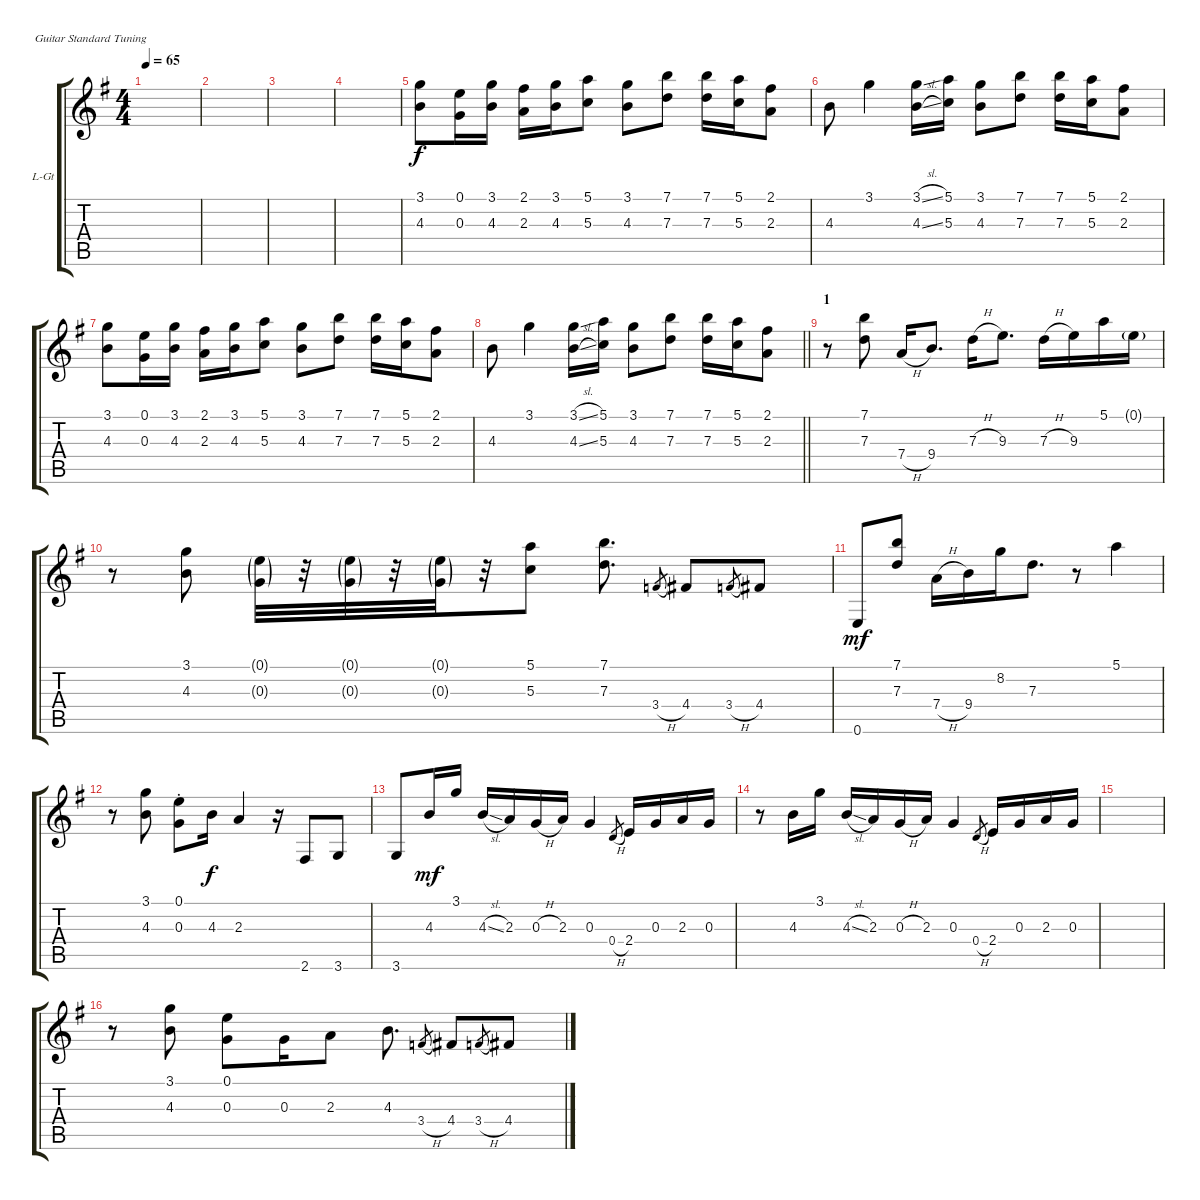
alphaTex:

\defaultSystemsLayout 4
\bracketExtendMode groupsimilarinstruments
\firstSystemTrackNameOrientation horizontal
\otherSystemsTrackNameOrientation horizontal
\track ("Lead Guitar" "L-Gt") {instrument electricguitarclean}
\staff {score tabs}
\tuning (E4 B3 G3 D3 A2 E2)
\ts (4 4)
\tempo 65
\clef g2
\scale
0.485477
\ks eminor
|
\scale
0.257261 |
\scale
0.257261 |
\scale
0.333333 |
\scale
0.333333 (3.1 4.3).8 (0.1 0.3).16 (3.1 4.3).16 (2.1 2.3).16 (3.1 4.3).16 (5.1 5.3).8 (3.1 4.3).8 (7.1 7.3).8 (7.1 7.3).16 (5.1 5.3).16 (2.1 2.3).8 |
\scale
0.333333 4.3.8 3.1.4 (3.1{sl} 4.3{sl}).16 (5.1 5.3).16 (3.1 4.3).8 (7.1 7.3).8 (7.3 7.1).16 (5.1 5.3).16 (2.3 2.1).8 |
(3.1 4.3).8 (0.1 0.3).16 (3.1 4.3).16 (2.1 2.3).16 (3.1 4.3).16 (5.1 5.3).8 (3.1 4.3).8 (7.1 7.3).8 (7.1 7.3).16 (5.1 5.3).16 (2.1 2.3).8 |
\barLineRight lightlight
4.3.8 3.1.4 (3.1{sl} 4.3{sl}).16 (5.1 5.3).16 (3.1 4.3).8 (7.1 7.3).8 (7.3 7.1).16 (5.1 5.3).16 (2.3 2.1).8 |
\section ("" "1")
r.8 (7.1 7.3).8 7.4{h}.16 9.4.8{d} 7.3{h}.16 9.3.8{d} 7.3{h}.16 9.3.16 5.1.16 0.1{g}.16 |
r.8 (3.1 4.3).8 (0.3{g} 0.1{g}).32 r.32 (0.1{g} 0.3{g}).32 r.32 (0.3{g} 0.1{g}).32 r.32 (5.3 5.1).8 (7.1 7.3).8{d} 3.4{h}.8{gr dy f} 4.4.8 3.4{h}.8{gr} 4.4.8 |
0.6.8{dy mf} (7.1 7.3).8 7.4{h}.16 9.4.16 8.2.16 7.3.8{d} r.8 5.1.4 |
r.8 (3.1 4.3).8 (0.3{st} 0.1{st}).8 4.3.16{dy f} 2.3.4 r.16 2.6.8 3.6.8 |
3.6.8 4.3.16{dy mf} 3.1.16 4.3{sl}.16 2.3.16 0.3{h}.16 2.3.16 0.3.4 0.4{h}.8{gr} 2.4.16 0.3.16 2.3.16 0.3.16 |
r.8 4.3.16 3.1.16 4.3{sl}.16 2.3.16 0.3{h}.16 2.3.16 0.3.4 0.4{h}.8{gr} 2.4.16 0.3.16 2.3.16 0.3.16 |
|
r.8 (3.1 4.3).8 (0.1 0.3).8 0.3.16 2.3.8 4.3.8{d} 3.4{h}.8{gr} 4.4.8 3.4{h}.8{gr} 4.4.8
